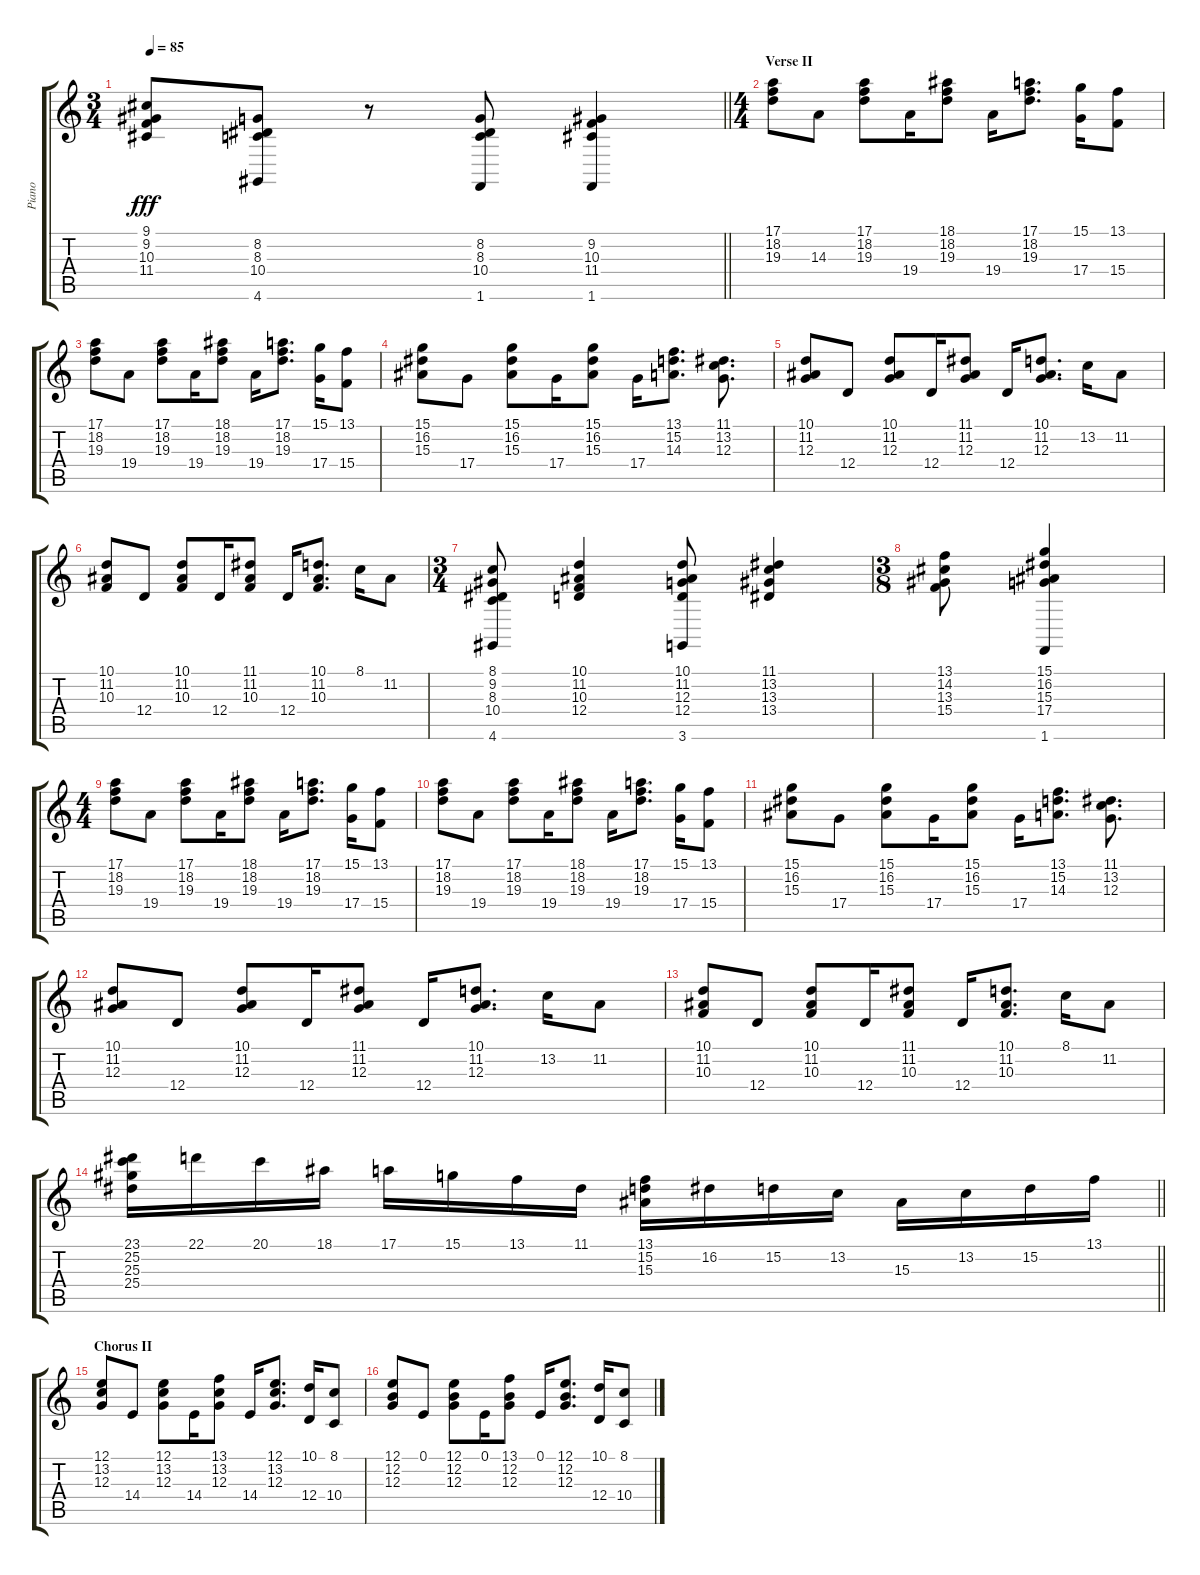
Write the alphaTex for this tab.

\track ("Piano" "Piano") {instrument acousticgrandpiano}
\staff {score tabs}
\tuning (E4 B3 G3 D3 A2 E2) {hide}
\ts (3 4)
\tempo 85
\clef g2
\barLineRight lightlight
\ks c
(9.1 9.2 10.3 11.4).8{dy fff} (8.2 8.3 10.4 4.6).8 r.8 (8.2 8.3 10.4 1.6).8 (9.2 10.3 11.4 1.6).4 |
\ts (4 4)
\section ("" "Verse II")
(17.1 18.2 19.3).8 14.3.8 (17.1 18.2 19.3).8 19.4.16 (18.1 18.2 19.3).8 19.4.16 (17.1 18.2 19.3).8{d} (15.1 17.4).16 (13.1 15.4).8 |
(17.1 18.2 19.3).8 19.4.8 (17.1 18.2 19.3).8 19.4.16 (18.1 18.2 19.3).8 19.4.16 (17.1 18.2 19.3).8{d} (15.1 17.4).16 (13.1 15.4).8 |
(15.1 16.2 15.3).8 17.4.8 (15.1 16.2 15.3).8 17.4.16 (15.1 16.2 15.3).8 17.4.16 (13.1 15.2 14.3).8{d} (11.1 13.2 12.3).8{d} |
(10.1 11.2 12.3).8 12.4.8 (10.1 11.2 12.3).8 12.4.16 (11.1 11.2 12.3).8 12.4.16 (10.1 11.2 12.3).8{d} 13.2.16 11.2.8 |
(10.1 11.2 10.3).8 12.4.8 (10.1 11.2 10.3).8 12.4.16 (11.1 11.2 10.3).8 12.4.16 (10.1 11.2 10.3).8{d} 8.1.16 11.2.8 |
\ts (3 4)
(8.1 9.2 8.3 10.4 4.6).8 (10.1 11.2 10.3 12.4).4 (10.1 11.2 12.3 12.4 3.6).8 (11.1 13.2 13.3 13.4).4 |
\ts (3 8)
(13.1 14.2 13.3 15.4).8 (15.1 16.2 15.3 17.4 1.6).4 |
\ts (4 4)
(17.1 18.2 19.3).8 19.4.8 (17.1 18.2 19.3).8 19.4.16 (18.1 18.2 19.3).8 19.4.16 (17.1 18.2 19.3).8{d} (15.1 17.4).16 (13.1 15.4).8 |
(17.1 18.2 19.3).8 19.4.8 (17.1 18.2 19.3).8 19.4.16 (18.1 18.2 19.3).8 19.4.16 (17.1 18.2 19.3).8{d} (15.1 17.4).16 (13.1 15.4).8 |
(15.1 16.2 15.3).8 17.4.8 (15.1 16.2 15.3).8 17.4.16 (15.1 16.2 15.3).8 17.4.16 (13.1 15.2 14.3).8{d} (11.1 13.2 12.3).8{d} |
(10.1 11.2 12.3).8 12.4.8 (10.1 11.2 12.3).8 12.4.16 (11.1 11.2 12.3).8 12.4.16 (10.1 11.2 12.3).8{d} 13.2.16 11.2.8 |
(10.1 11.2 10.3).8 12.4.8 (10.1 11.2 10.3).8 12.4.16 (11.1 11.2 10.3).8 12.4.16 (10.1 11.2 10.3).8{d} 8.1.16 11.2.8 |
\barLineRight lightlight
(23.1 25.2 25.3 25.4).16 22.1.16 20.1.16 18.1.16 17.1.16 15.1.16 13.1.16 11.1.16 (13.1 15.2 15.3).16 16.2.16 15.2.16 13.2.16 15.3.16 13.2.16 15.2.16 13.1.16 |
\section ("" "Chorus II")
(12.1 13.2 12.3).8 14.4.8 (12.1 13.2 12.3).8 14.4.16 (13.1 13.2 12.3).8 14.4.16 (12.1 13.2 12.3).8{d} (10.1 12.4).16 (8.1 10.4).8 |
(12.1 12.2 12.3).8 0.1.8 (12.1 12.2 12.3).8 0.1.16 (13.1 12.2 12.3).8 0.1.16 (12.1 12.2 12.3).8{d} (10.1 12.4).16 (8.1 10.4).8
